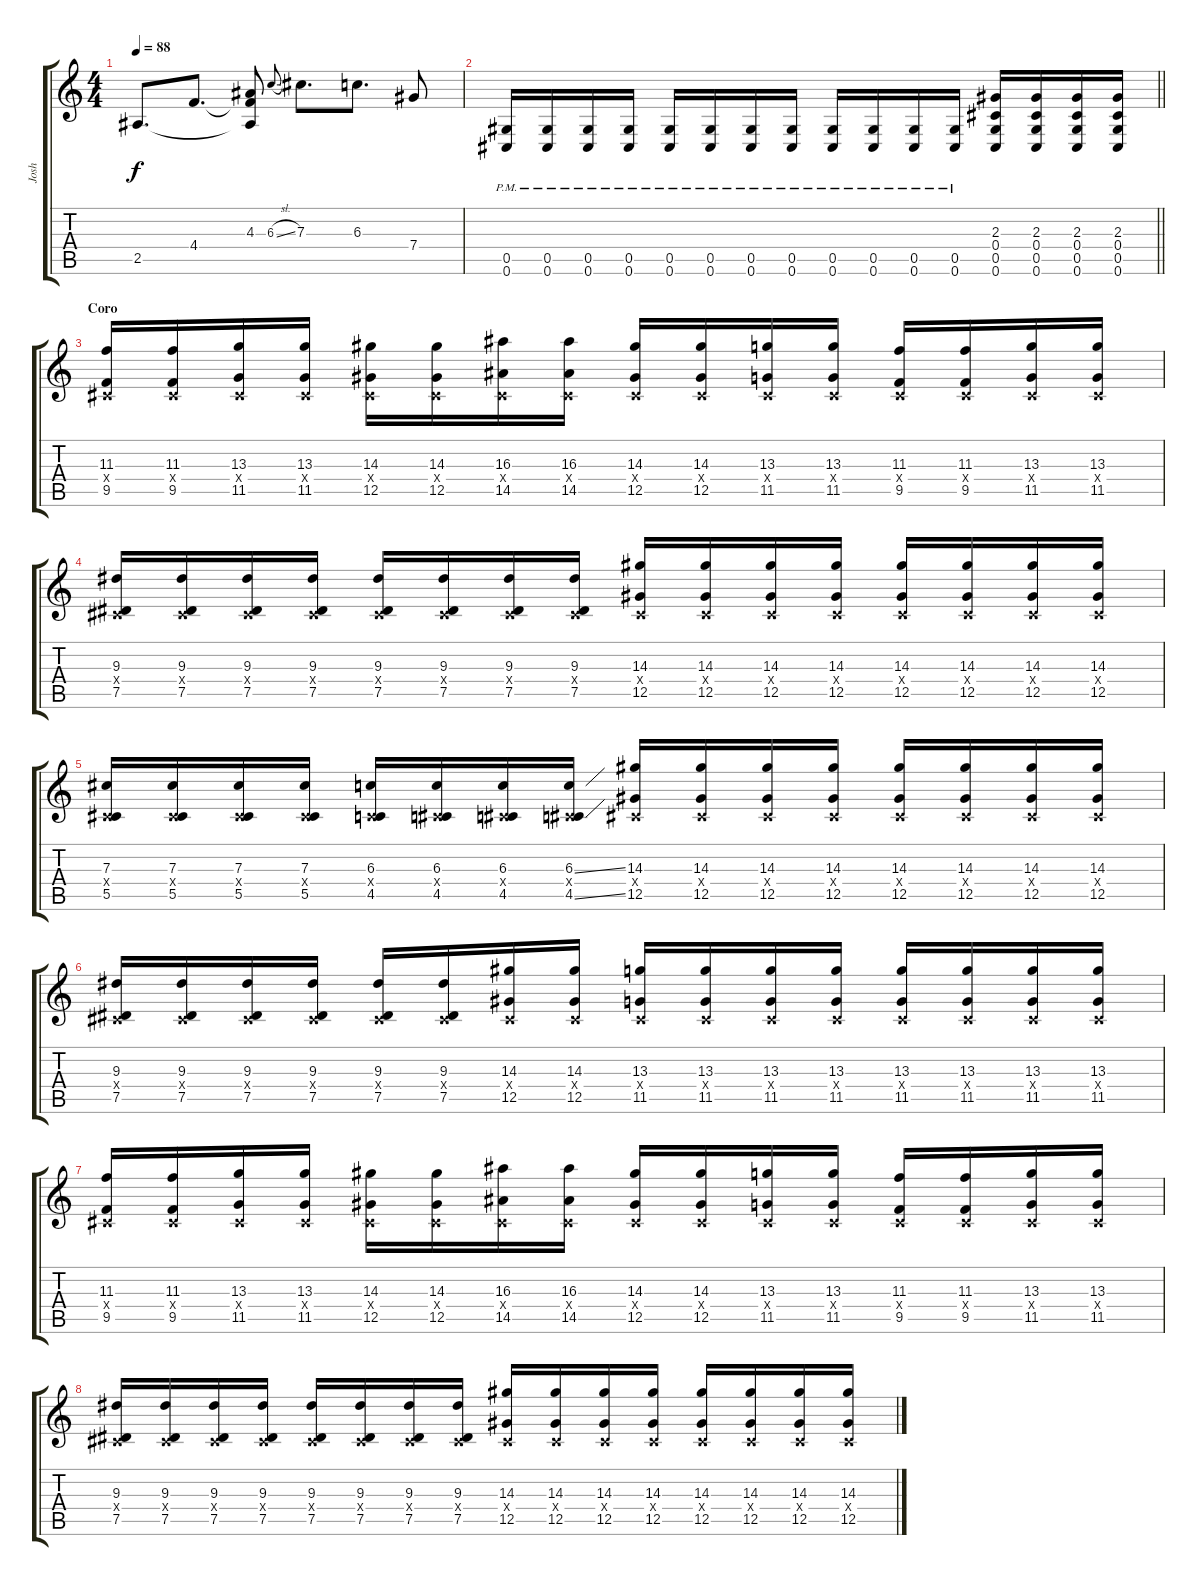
\track ("Josh" "Josh") {instrument distortionguitar}
\staff {score tabs}
\tuning (Eb4 Bb3 Gb3 Db3 Ab2 Db2) {hide}
\ts (4 4)
\tempo 88
\clef g2
\ks c
2.5.8{d dy f} 4.4.8{d} (4.3 4.4{t} 2.5{t}).8 6.3{sl}.8{gr onbeat} 7.3.8{d} 6.3.8{d} 7.4.8 |
\barLineRight lightlight
(0.5{pm} 0.6{pm}).16 (0.5{pm} 0.6{pm}).16 (0.5{pm} 0.6{pm}).16 (0.5{pm} 0.6{pm}).16 (0.5{pm} 0.6{pm}).16 (0.5{pm} 0.6{pm}).16 (0.5{pm} 0.6{pm}).16 (0.5{pm} 0.6{pm}).16 (0.5{pm} 0.6{pm}).16 (0.5{pm} 0.6{pm}).16 (0.5{pm} 0.6{pm}).16 (0.5{pm} 0.6{pm}).16 (2.3 0.4 0.5 0.6).16 (2.3 0.4 0.5 0.6).16 (2.3 0.4 0.5 0.6).16 (2.3 0.4 0.5 0.6).16 |
\section ("" "Coro")
(11.3 0.4{x} 9.5).16 (11.3 0.4{x} 9.5).16 (13.3 0.4{x} 11.5).16 (13.3 0.4{x} 11.5).16 (14.3 0.4{x} 12.5).16 (14.3 0.4{x} 12.5).16 (16.3 0.4{x} 14.5).16 (16.3 0.4{x} 14.5).16 (14.3 0.4{x} 12.5).16 (14.3 0.4{x} 12.5).16 (13.3 0.4{x} 11.5).16 (13.3 0.4{x} 11.5).16 (11.3 0.4{x} 9.5).16 (11.3 0.4{x} 9.5).16 (13.3 0.4{x} 11.5).16 (13.3 0.4{x} 11.5).16 |
(9.3 0.4{x} 7.5).16 (9.3 0.4{x} 7.5).16 (9.3 0.4{x} 7.5).16 (9.3 0.4{x} 7.5).16 (9.3 0.4{x} 7.5).16 (9.3 0.4{x} 7.5).16 (9.3 0.4{x} 7.5).16 (9.3 0.4{x} 7.5).16 (14.3 0.4{x} 12.5).16 (14.3 0.4{x} 12.5).16 (14.3 0.4{x} 12.5).16 (14.3 0.4{x} 12.5).16 (14.3 0.4{x} 12.5).16 (14.3 0.4{x} 12.5).16 (14.3 0.4{x} 12.5).16 (14.3 0.4{x} 12.5).16 |
(7.3 0.4{x} 5.5).16 (7.3 0.4{x} 5.5).16 (7.3 0.4{x} 5.5).16 (7.3 0.4{x} 5.5).16 (6.3 0.4{x} 4.5).16 (6.3 0.4{x} 4.5).16 (6.3 0.4{x} 4.5).16 (6.3{ss} 0.4{x} 4.5{ss}).16 (14.3 0.4{x} 12.5).16 (14.3 0.4{x} 12.5).16 (14.3 0.4{x} 12.5).16 (14.3 0.4{x} 12.5).16 (14.3 0.4{x} 12.5).16 (14.3 0.4{x} 12.5).16 (14.3 0.4{x} 12.5).16 (14.3 0.4{x} 12.5).16 |
(9.3 0.4{x} 7.5).16 (9.3 0.4{x} 7.5).16 (9.3 0.4{x} 7.5).16 (9.3 0.4{x} 7.5).16 (9.3 0.4{x} 7.5).16 (9.3 0.4{x} 7.5).16 (14.3 0.4{x} 12.5).16 (14.3 0.4{x} 12.5).16 (13.3 0.4{x} 11.5).16 (13.3 0.4{x} 11.5).16 (13.3 0.4{x} 11.5).16 (13.3 0.4{x} 11.5).16 (13.3 0.4{x} 11.5).16 (13.3 0.4{x} 11.5).16 (13.3 0.4{x} 11.5).16 (13.3 0.4{x} 11.5).16 |
(11.3 0.4{x} 9.5).16 (11.3 0.4{x} 9.5).16 (13.3 0.4{x} 11.5).16 (13.3 0.4{x} 11.5).16 (14.3 0.4{x} 12.5).16 (14.3 0.4{x} 12.5).16 (16.3 0.4{x} 14.5).16 (16.3 0.4{x} 14.5).16 (14.3 0.4{x} 12.5).16 (14.3 0.4{x} 12.5).16 (13.3 0.4{x} 11.5).16 (13.3 0.4{x} 11.5).16 (11.3 0.4{x} 9.5).16 (11.3 0.4{x} 9.5).16 (13.3 0.4{x} 11.5).16 (13.3 0.4{x} 11.5).16 |
(9.3 0.4{x} 7.5).16 (9.3 0.4{x} 7.5).16 (9.3 0.4{x} 7.5).16 (9.3 0.4{x} 7.5).16 (9.3 0.4{x} 7.5).16 (9.3 0.4{x} 7.5).16 (9.3 0.4{x} 7.5).16 (9.3 0.4{x} 7.5).16 (14.3 0.4{x} 12.5).16 (14.3 0.4{x} 12.5).16 (14.3 0.4{x} 12.5).16 (14.3 0.4{x} 12.5).16 (14.3 0.4{x} 12.5).16 (14.3 0.4{x} 12.5).16 (14.3 0.4{x} 12.5).16 (14.3 0.4{x} 12.5).16
